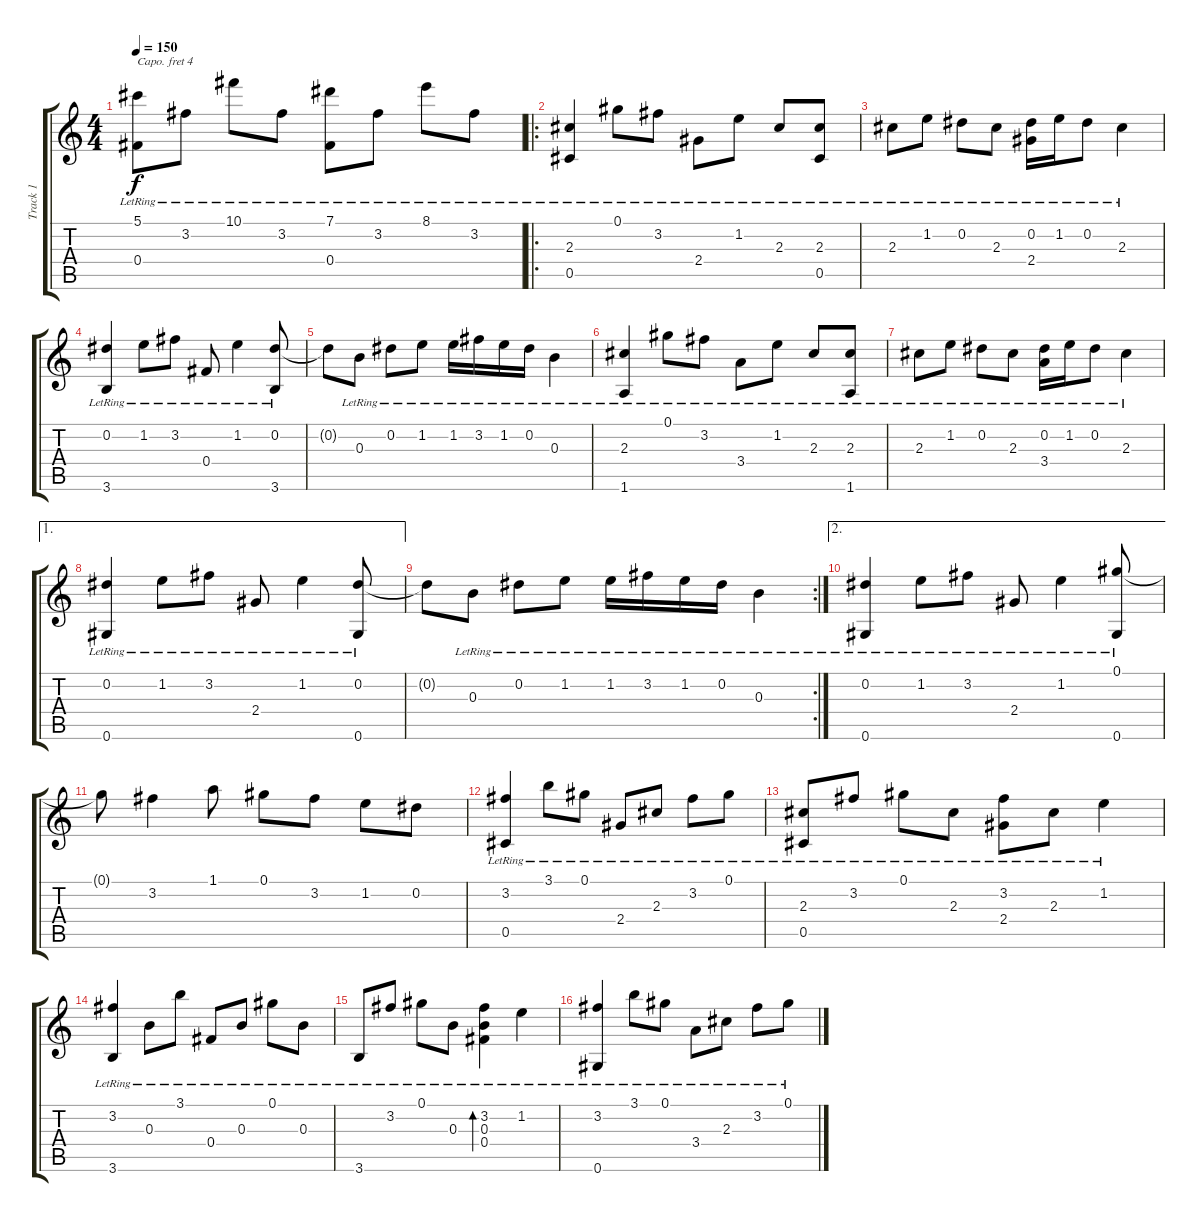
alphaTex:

\track ("Track 1" "Track 1") {instrument acousticguitarsteel}
\staff {score tabs}
\capo 4
\tuning (E4 B3 G3 D3 A2 E2) {hide}
\ts (4 4)
\tempo 150
\clef g2
\ks c
(5.1{lr} 0.4{lr}).8{dy f} 3.2{lr}.8 10.1{lr}.8 3.2{lr}.8 (7.1{lr} 0.4{lr}).8 3.2{lr}.8 8.1{lr}.8 3.2{lr}.8 |
\ro
(2.3{lr} 0.5{lr}).4 0.1{lr}.8 3.2{lr}.8 2.4{lr}.8 1.2{lr}.8 2.3{lr}.8 (2.3 0.5{lr}).8 |
2.3{lr}.8 1.2{lr}.8 0.2{lr}.8 2.3{lr}.8 (0.2{lr} 2.4{lr}).16 1.2{lr}.16 0.2{lr}.8 2.3{lr}.4 |
(0.2{lr} 3.6{lr}).4 1.2{lr}.8 3.2{lr}.8 0.4{lr}.8 1.2{lr}.4 (0.2{lr} 3.6{lr}).8 |
0.2{t}.8 0.3{lr}.8 0.2{lr}.8 1.2{lr}.8 1.2{lr}.16 3.2{lr}.16 1.2{lr}.16 0.2{lr}.16 0.3{lr}.4 |
(2.3{lr} 1.6{lr}).4 0.1{lr}.8 3.2{lr}.8 3.4{lr}.8 1.2{lr}.8 2.3{lr}.8 (2.3 1.6{lr}).8 |
2.3{lr}.8 1.2{lr}.8 0.2{lr}.8 2.3{lr}.8 (0.2{lr} 3.4{lr}).16 1.2{lr}.16 0.2{lr}.8 2.3{lr}.4 |
\ae 1
(0.2{lr} 0.6{lr}).4 1.2{lr}.8 3.2{lr}.8 2.4{lr}.8 1.2{lr}.4 (0.2{lr} 0.6{lr}).8 |
\rc 2
0.2{t}.8 0.3{lr}.8 0.2{lr}.8 1.2{lr}.8 1.2{lr}.16 3.2{lr}.16 1.2{lr}.16 0.2{lr}.16 0.3{lr}.4 |
\ae 2
(0.2{lr} 0.6{lr}).4 1.2{lr}.8 3.2{lr}.8 2.4{lr}.8 1.2{lr}.4 (0.1 0.6{lr}).8 |
0.1{t}.8 3.2.4 1.1.8 0.1.8 3.2.8 1.2.8 0.2.8 |
(3.2{lr} 0.5{lr}).4 3.1{lr}.8 0.1{lr}.8 2.4{lr}.8 2.3{lr}.8 3.2{lr}.8 0.1{lr}.8 |
(2.3{lr} 0.5{lr}).8 3.2{lr}.8 0.1{lr}.8 2.3{lr}.8 (3.2{lr} 2.4{lr}).8 2.3{lr}.8 1.2{lr}.4 |
(3.2{lr} 3.6{lr}).4 0.3{lr}.8 3.1{lr}.8 0.4{lr}.8 0.3{lr}.8 0.1{lr}.8 0.3{lr}.8 |
3.6{lr}.8 3.2{lr}.8 0.1{lr}.8 0.3{lr}.8 (3.2{lr} 0.3{lr} 0.4{lr}).4{bd 120} 1.2{lr}.4 |
(3.2{lr} 0.6{lr}).4 3.1{lr}.8 0.1{lr}.8 3.4{lr}.8 2.3{lr}.8 3.2{lr}.8 0.1{lr}.8
